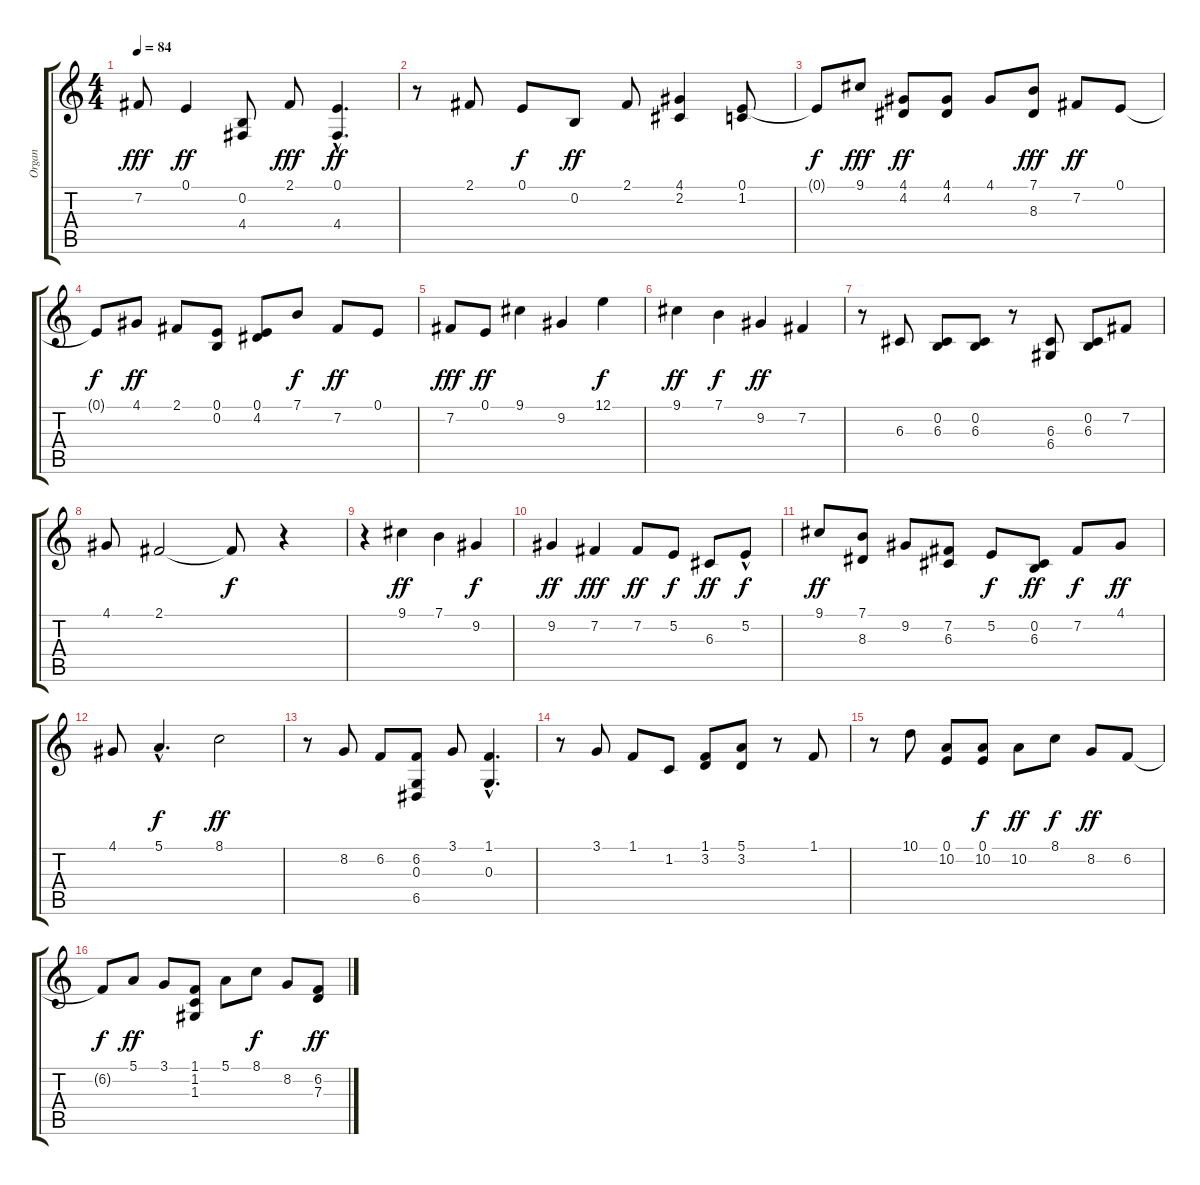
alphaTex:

\track ("Organ" "Organ") {instrument percussiveorgan}
\staff {score tabs}
\tuning (E4 B3 G3 D3 A2 E2) {hide}
\ts (4 4)
\tempo 84
\clef g2
\ks c
7.2.8{dy fff} 0.1.4{dy ff} (0.2 4.4).8 2.1.8{dy fff} (0.1 4.4{hac}).4{d dy ff} |
r.8 2.1.8 0.1.8{dy f} 0.2.8{dy ff} 2.1.8 (4.1 2.2).4 (0.1 1.2).8 |
0.1{t}.8{dy f} 9.1.8{dy fff} (4.1 4.2).8{dy ff} (4.1 4.2).8 4.1.8 (7.1 8.3).8{dy fff} 7.2.8{dy ff} 0.1.8 |
0.1{t}.8{dy f} 4.1.8{dy ff} 2.1.8 (0.1 0.2).8 (0.1 4.2).8 7.1.8{dy f} 7.2.8{dy ff} 0.1.8 |
7.2.8{dy fff} 0.1.8{dy ff} 9.1.4 9.2.4 12.1.4{dy f} |
9.1.4{dy ff} 7.1.4{dy f} 9.2.4{dy ff} 7.2.4 |
r.8 6.3.8 (0.2 6.3).8 (0.2 6.3).8 r.8 (6.3 6.4).8 (0.2 6.3).8 7.2.8 |
4.1.8 2.1.2 2.1{t}.8{dy f} r.4 |
r.4 9.1.4{dy ff} 7.1.4 9.2.4{dy f} |
9.2.4{dy ff} 7.2.4{dy fff} 7.2.8{dy ff} 5.2.8{dy f} 6.3.8{dy ff} 5.2{hac}.8{dy f} |
9.1.8{dy ff} (7.1 8.3).8 9.2.8 (7.2 6.3).8 5.2.8{dy f} (0.2 6.3).8{dy ff} 7.2.8{dy f} 4.1.8{dy ff} |
4.1.8 5.1{hac}.4{d dy f} 8.1.2{dy ff} |
r.8 8.2.8 6.2.8 (6.2 0.3 6.5).8 3.1.8 (1.1 0.3{hac}).4{d} |
r.8 3.1.8 1.1.8 1.2.8 (1.1 3.2).8 (5.1 3.2).8 r.8 1.1.8 |
r.8 10.1.8 (0.1 10.2).8 (0.1 10.2).8{dy f} 10.2.8{dy ff} 8.1.8{dy f} 8.2.8{dy ff} 6.2.8 |
6.2{t}.8{dy f} 5.1.8{dy ff} 3.1.8 (1.1 1.2 1.3).8 5.1.8 8.1.8{dy f} 8.2.8 (6.2 7.3).8{dy ff}
